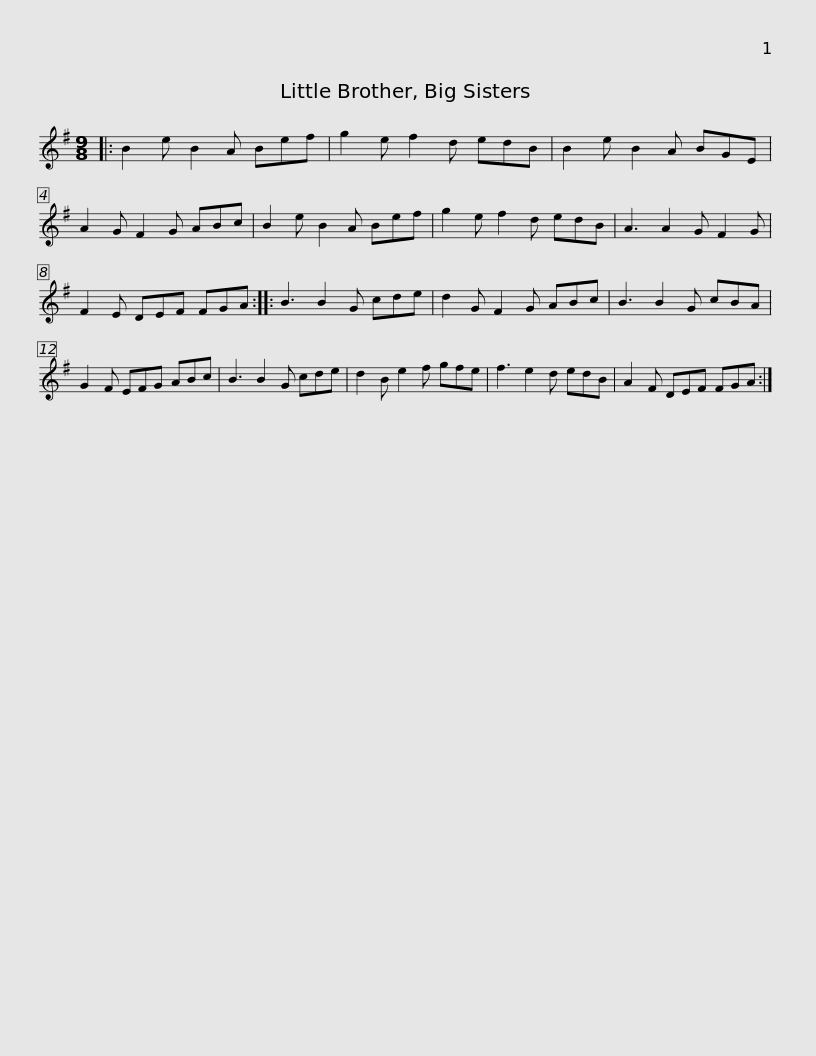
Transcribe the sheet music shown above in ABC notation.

X:1
L:1/8
M:9/8
I:linebreak $
K:Emin
V:1 treble
V:1
|: B2 e B2 A Bef | g2 e f2 d edB | B2 e B2 A BGE | A2 G F2 G ABc | B2 e B2 A Bef |$ %5
 g2 e f2 d edB | A3 A2 G F2 G | F2 E DEF FGA :: B3 B2 G cde | d2 G F2 G ABc |$ %10
 B3 B2 G cBA | G2 F EFG ABc | B3 B2 G cde | d2 B e2 f gfe | f3 e2 d edB | %15
 A2 F DEF FGA :| %16
